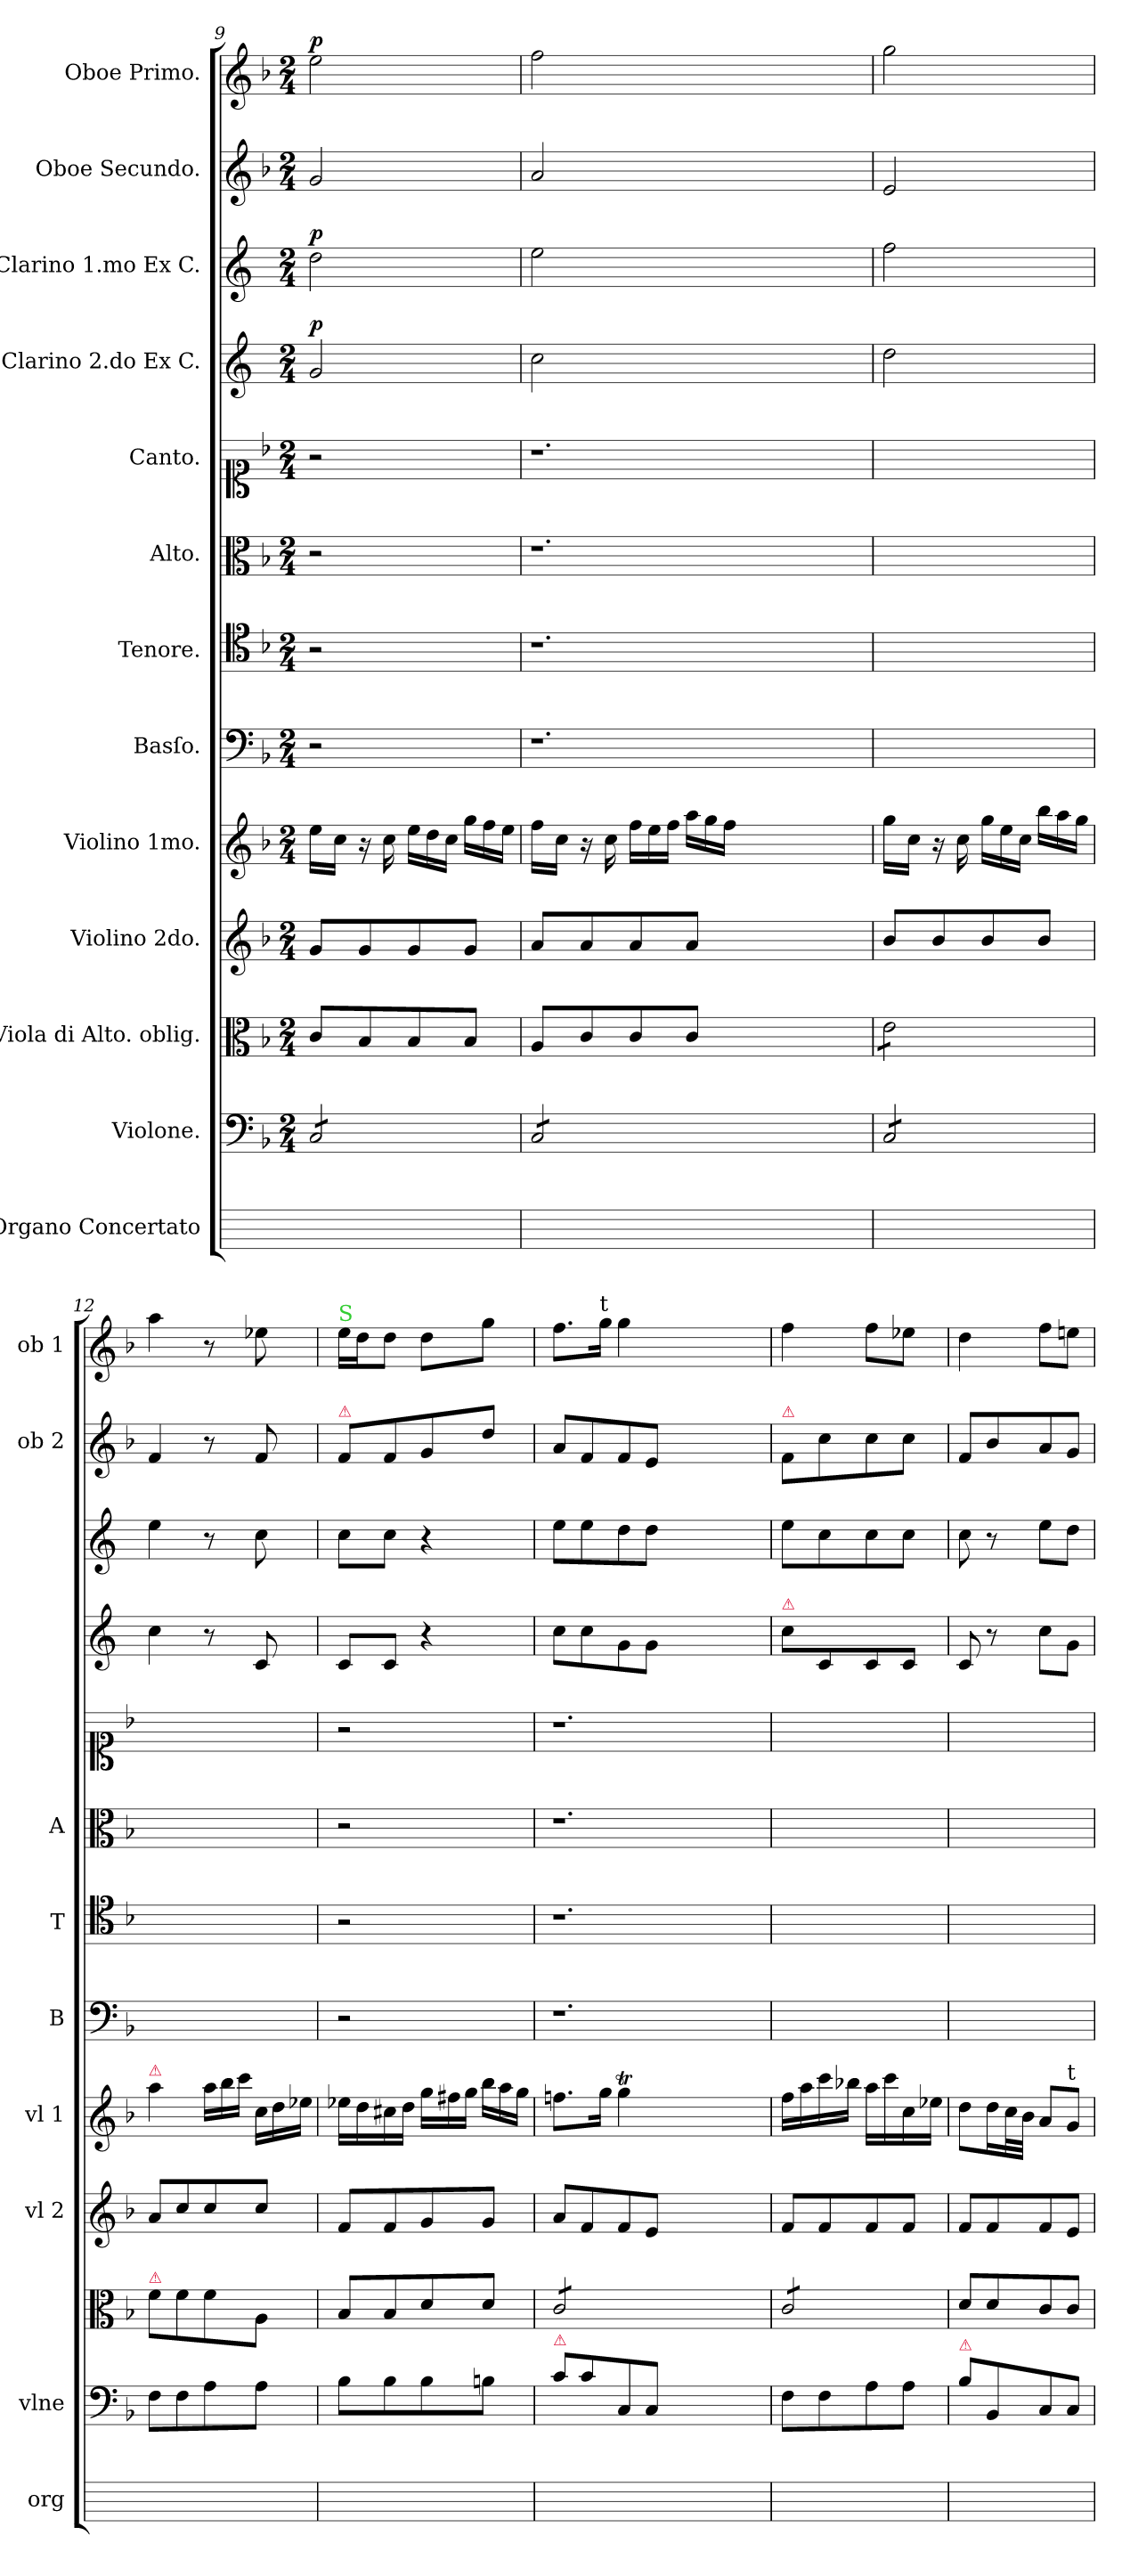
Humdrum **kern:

**kern	**kern	**kern	**kern	**kern	**kern	**kern	**kern	**kern	**kern	**dynam	**kern	**dynam	**kern	**dynam	**kern	**dynam
*part13	*part12	*part11	*part10	*part9	*part8	*part7	*part6	*part5	*part4	*part4	*part3	*part3	*part2	*part2	*part1	*part1
*staff13	*staff12	*staff11	*staff10	*staff9	*staff8	*staff7	*staff6	*staff5	*staff4	*staff4	*staff3	*staff3	*staff2	*staff2	*staff1	*staff1
*I"Organo Concertato	*I"Violone.	*I"Viola di Alto. oblig.	*I"Violino 2do.	*I"Violino 1mo.	*I"Basſo.	*I"Tenore.	*I"Alto.	*I"Canto.	*I"Clarino 2.do Ex C.	*	*I"Clarino 1.mo Ex C.	*	*I"Oboe Secundo.	*	*I"Oboe Primo.	*
*I'org	*I'vlne	*	*I'vl 2	*I'vl 1	*I'B	*I'T	*I'A	*	*	*	*	*	*I'ob 2	*	*I'ob 1	*
*	*clefF4	*clefC3	*clefG2	*clefG2	*clefF4	*clefC4	*clefC3	*clefC1	*clefG2	*	*clefG2	*	*clefG2	*	*clefG2	*
*	*	*	*	*	*	*	*	*	*ITrd-3c-5	*	*ITrd-3c-5	*	*	*	*	*
*	*k[b-]	*k[b-]	*k[b-]	*k[b-]	*k[b-]	*k[b-]	*k[b-]	*k[b-]	*k[b-]	*	*k[b-]	*	*k[b-]	*	*k[b-]	*
*	*F:	*F:	*F:	*F:	*F:	*F:	*F:	*F:	*	*	*	*	*F:	*	*F:	*
*	*M2/4	*M2/4	*M2/4	*M2/4	*M2/4	*M2/4	*M2/4	*M2/4	*M2/4	*	*M2/4	*	*M2/4	*	*M2/4	*
=9	=9	=9	=9	=9	=9	=9	=9	=9	=9	=9	=9	=9	=9	=9	=9	=9
!	!	!	!	!	!	!	!	!	!	!LO:DY:a	!	!LO:DY:a	!	!LO:DY:a	!	!LO:DY:a
*	*tremolo	*	*	*	*	*	*	*	*	*	*	*	*	*	*	*
2ryy	8C/L	8c/L	8g/L	16ee\LL	2r	2r	2r	2r	2cc/	p	2gg\	p	2g/	pia&colon;	2ee\	p
.	.	.	.	16cc\JJ	.	.	.	.	.	.	.	.	.	.	.	.
.	8C/	8B-/	8g/	16r	.	.	.	.	.	.	.	.	.	.	.	.
.	.	.	.	16cc\	.	.	.	.	.	.	.	.	.	.	.	.
*	*	*	*	*Xtuplet	*	*	*	*	*	*	*	*	*	*	*	*
.	8C/	8B-/	8g/	24ee\LL	.	.	.	.	.	.	.	.	.	.	.	.
.	.	.	.	24dd\	.	.	.	.	.	.	.	.	.	.	.	.
.	.	.	.	24cc\JJ	.	.	.	.	.	.	.	.	.	.	.	.
.	8C/J	8B-/J	8g/J	24gg\LL	.	.	.	.	.	.	.	.	.	.	.	.
.	.	.	.	24ff\	.	.	.	.	.	.	.	.	.	.	.	.
.	.	.	.	24ee\JJ	.	.	.	.	.	.	.	.	.	.	.	.
=10	=10	=10	=10	=10	=10	=10	=10	=10	=10	=10	=10	=10	=10	=10	=10	=10
2ryy	8C/L	8A/L	8a/L	16ff\LL	1.r	1.r	1.r	1.r	2ff\	.	2aa\	.	2a/	.	2ff\	.
.	.	.	.	16cc\JJ	.	.	.	.	.	.	.	.	.	.	.	.
.	8C/	8c/	8a/	16r	.	.	.	.	.	.	.	.	.	.	.	.
.	.	.	.	16cc\	.	.	.	.	.	.	.	.	.	.	.	.
.	8C/	8c/	8a/	24ff\LL	.	.	.	.	.	.	.	.	.	.	.	.
.	.	.	.	24ee\	.	.	.	.	.	.	.	.	.	.	.	.
.	.	.	.	24ff\JJ	.	.	.	.	.	.	.	.	.	.	.	.
.	8C/J	8c/J	8a/J	24aa\LL	.	.	.	.	.	.	.	.	.	.	.	.
.	.	.	.	24gg\	.	.	.	.	.	.	.	.	.	.	.	.
.	.	.	.	24ff\JJ	.	.	.	.	.	.	.	.	.	.	.	.
1ryy	1ryy	1ryy	1ryy	1ryy	.	.	.	.	1ryy	.	1ryy	.	1ryy	.	1ryy	.
=11	=11	=11	=11	=11	=11	=11	=11	=11	=11	=11	=11	=11	=11	=11	=11	=11
*	*	*tremolo	*	*	*	*	*	*	*	*	*	*	*	*	*	*
2ryy	8C/L	8e\L	8b-/L	16gg\LL	2ryy	2ryy	2ryy	2ryy	2gg\	.	2bb-\	.	2e/	.	2gg\	.
.	.	.	.	16cc\JJ	.	.	.	.	.	.	.	.	.	.	.	.
.	8C/	8e\	8b-/	16r	.	.	.	.	.	.	.	.	.	.	.	.
.	.	.	.	16cc\	.	.	.	.	.	.	.	.	.	.	.	.
.	8C/	8e\	8b-/	24gg\LL	.	.	.	.	.	.	.	.	.	.	.	.
.	.	.	.	24ee\	.	.	.	.	.	.	.	.	.	.	.	.
.	.	.	.	24cc\JJ	.	.	.	.	.	.	.	.	.	.	.	.
.	8C/J	8e\J	8b-/J	24bb-\LL	.	.	.	.	.	.	.	.	.	.	.	.
*	*	*Xtremolo	*	*	*	*	*	*	*	*	*	*	*	*	*	*
*	*Xtremolo	*	*	*	*	*	*	*	*	*	*	*	*	*	*	*
.	.	.	.	24aa\	.	.	.	.	.	.	.	.	.	.	.	.
.	.	.	.	24gg\JJ	.	.	.	.	.	.	.	.	.	.	.	.
=12	=12	=12	=12	=12	=12	=12	=12	=12	=12	=12	=12	=12	=12	=12	=12	=12
!	!	!	!	!LO:TX:a:color=crimson:t=⚠	!	!	!	!	!	!	!	!	!	!	!	!
!	!	!LO:TX:a:color=crimson:t=⚠	!	!	!	!	!	!	!	!	!	!	!	!	!	!
2ryy	8F\L	8f\L	8a/L	4aa\	2ryy	2ryy	2ryy	2ryy	4ff\	.	4aa\	.	4f/	.	4aa\	.
.	8F\	8f\	8cc/	.	.	.	.	.	.	.	.	.	.	.	.	.
.	8A\	8f\	8cc/	24aa\LL	.	.	.	.	8r	.	8r	.	8r	.	8r	.
.	.	.	.	24bb-\	.	.	.	.	.	.	.	.	.	.	.	.
.	.	.	.	24ccc\JJ	.	.	.	.	.	.	.	.	.	.	.	.
!	!	!	!	!	!	!	!	!	!	!LO:DY:a	!	!LO:DY:a	!	!	!	!
.	8A\J	8A/J	8cc/J	24cc\LL	.	.	.	.	8f/	f&colon;	8ff\	f&colon;	8f/	.	8ee-X\	.
.	.	.	.	24dd\	.	.	.	.	.	.	.	.	.	.	.	.
.	.	.	.	24ee-X\JJ	.	.	.	.	.	.	.	.	.	.	.	.
=13	=13	=13	=13	=13	=13	=13	=13	=13	=13	=13	=13	=13	=13	=13	=13	=13
!	!	!	!	!	!	!	!	!	!	!	!	!	!	!	!LO:TX:a:color=limegreen:t=S	!
!	!	!	!	!	!	!	!	!	!	!	!	!	!LO:TX:a:color=crimson:t=⚠	!	!	!
2ryy	8B-\L	8B-/L	8f/L	16ee-X\LL	2r	2r	2r	2r	8f/L	.	8ff\L	.	8f/L	.	16ee\LL	.
.	.	.	.	16dd\	.	.	.	.	.	.	.	.	.	.	16dd\J	.
.	8B-\	8B-/	8f/	16cc#X\	.	.	.	.	8f/J	.	8ff\J	.	8f/	.	8dd\J	.
.	.	.	.	16dd\JJ	.	.	.	.	.	.	.	.	.	.	.	.
.	8B-\	8d/	8g/	24gg\LL	.	.	.	.	4r	.	4r	.	8g/	.	8dd\L	.
.	.	.	.	24ff#X\	.	.	.	.	.	.	.	.	.	.	.	.
.	.	.	.	24gg\JJ	.	.	.	.	.	.	.	.	.	.	.	.
.	8Bn\J	8d/J	8g/J	24bb-\LL	.	.	.	.	.	.	.	.	8dd\J	.	8gg\J	.
.	.	.	.	24aa\	.	.	.	.	.	.	.	.	.	.	.	.
.	.	.	.	24gg\JJ	.	.	.	.	.	.	.	.	.	.	.	.
=14	=14	=14	=14	=14	=14	=14	=14	=14	=14	=14	=14	=14	=14	=14	=14	=14
!	!LO:TX:a:color=crimson:t=⚠	!	!	!	!	!	!	!	!	!	!	!	!	!	!	!
*	*	*tremolo	*	*	*	*	*	*	*	*	*	*	*	*	*	*
2ryy	8c\L	8c/L	8a/L	8.ffn\L	1.r	1.r	1.r	1.r	8ff\L	.	8aa\L	.	8a/L	.	8.ff\L	.
.	8c\	8c/	8f/	.	.	.	.	.	8ff\	.	8aa\	.	8f/	.	.	.
!	!	!	!	!	!	!	!	!	!	!	!	!	!	!	!LO:TX:a:t=t	!
.	.	.	.	16gg\Jk	.	.	.	.	.	.	.	.	.	.	16gg\Jk	.
.	8C/	8c/	8f/	4ggT\	.	.	.	.	8cc\	.	8gg\	.	8f/	.	4gg\	.
.	8C/J	8c/J	8e/J	.	.	.	.	.	8cc\J	.	8gg\J	.	8e/J	.	.	.
1ryy	1ryy	1ryy	1ryy	1ryy	.	.	.	.	1ryy	.	1ryy	.	1ryy	.	1ryy	.
=15	=15	=15	=15	=15	=15	=15	=15	=15	=15	=15	=15	=15	=15	=15	=15	=15
!	!	!	!	!	!	!	!	!	!	!	!	!	!LO:TX:a:color=crimson:t=⚠	!	!	!
!	!	!	!	!	!	!	!	!	!LO:TX:a:color=crimson:t=⚠	!	!	!	!	!	!	!
2ryy	8F\L	8c/L	8f/L	16ff\LL	2ryy	2ryy	2ryy	2ryy	8ff\L	.	8aa\L	.	8f/L	.	4ff\	.
.	.	.	.	16aa\	.	.	.	.	.	.	.	.	.	.	.	.
.	8F\	8c/	8f/	16ccc\	.	.	.	.	8f/	.	8ff\	.	8cc\	.	.	.
.	.	.	.	16bb-X\JJ	.	.	.	.	.	.	.	.	.	.	.	.
.	8A\	8c/	8f/	16aa\LL	.	.	.	.	8f/	.	8ff\	.	8cc\	.	8ff\L	.
.	.	.	.	16ccc\	.	.	.	.	.	.	.	.	.	.	.	.
.	8A\J	8c/J	8f/J	16cc\	.	.	.	.	8f/J	.	8ff\J	.	8cc\J	.	8ee-X\J	.
*	*	*Xtremolo	*	*	*	*	*	*	*	*	*	*	*	*	*	*
.	.	.	.	16ee-X\JJ	.	.	.	.	.	.	.	.	.	.	.	.
=16	=16	=16	=16	=16	=16	=16	=16	=16	=16	=16	=16	=16	=16	=16	=16	=16
!	!LO:TX:a:color=crimson:t=⚠	!	!	!	!	!	!	!	!	!	!	!	!	!	!	!
2ryy	8B-\L	8d/L	8f/L	8dd\L	2ryy	2ryy	2ryy	2ryy	8f/	.	8ff\	.	8f/L	.	4dd\	.
.	8BB-/	8d/	8f/	16dd\L	.	.	.	.	8r	.	8r	.	8b-/	.	.	.
.	.	.	.	32cc\L	.	.	.	.	.	.	.	.	.	.	.	.
.	.	.	.	32b-\JJJ	.	.	.	.	.	.	.	.	.	.	.	.
.	8C/	8c/	8f/	8a/L	.	.	.	.	8ff\L	.	8aa\L	.	8a/	.	8ff\L	.
!	!	!	!	!LO:TX:a:t=t	!	!	!	!	!	!	!	!	!	!	!	!
.	8C/J	8c/J	8e/J	8g/J	.	.	.	.	8cc\J	.	8gg\J	.	8g/J	.	8een\J	.
=	=	=	=	=	=	=	=	=	=	=	=	=	=	=	=	=
*-	*-	*-	*-	*-	*-	*-	*-	*-	*-	*-	*-	*-	*-	*-	*-	*-
